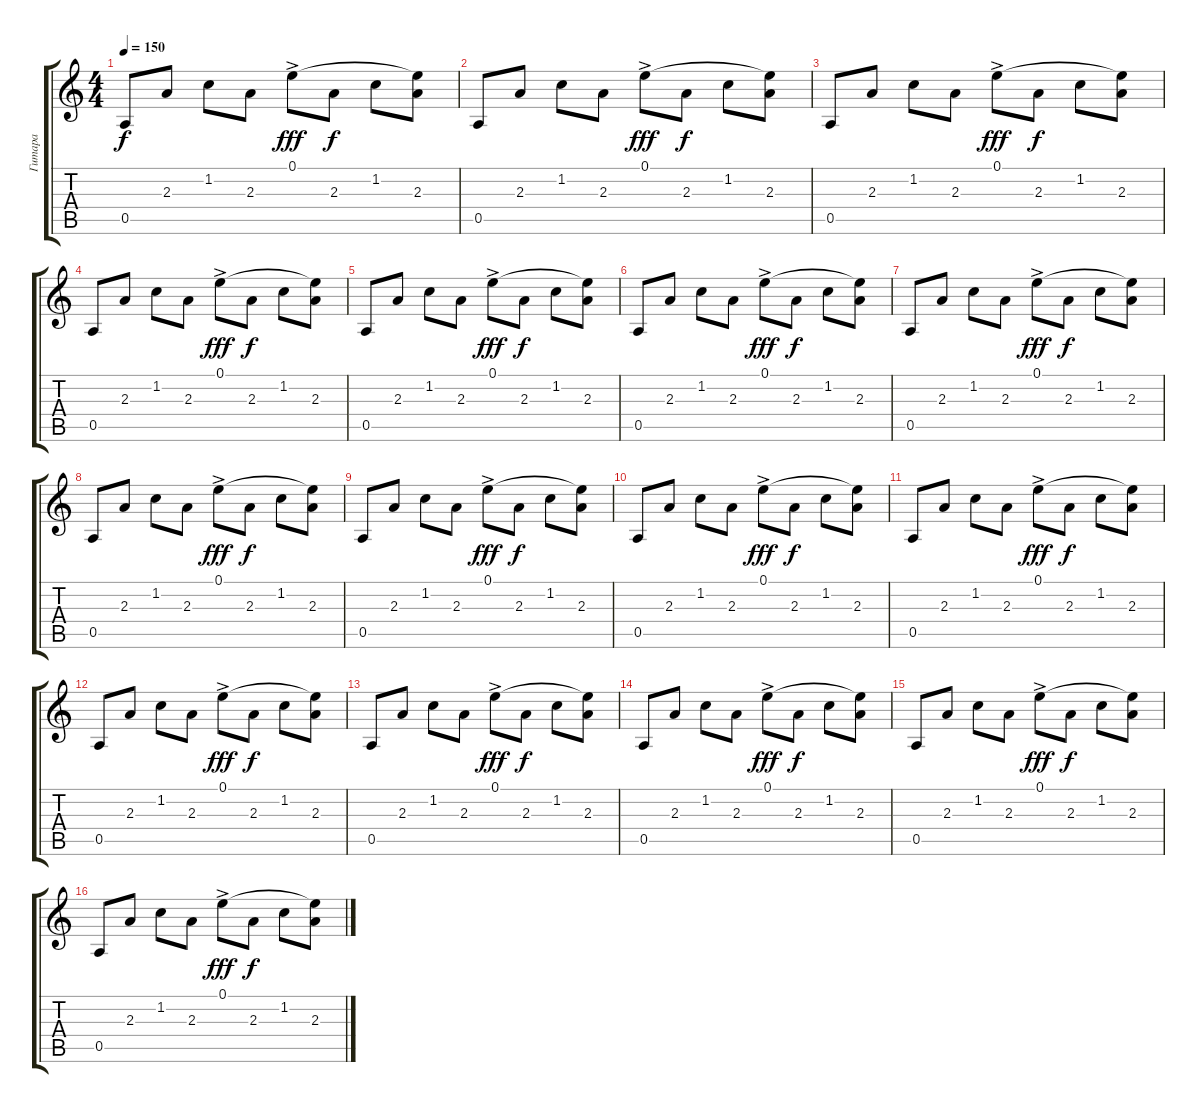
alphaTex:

\track ("Гитара" "Гитара") {instrument acousticguitarsteel}
\staff {score tabs}
\tuning (E4 B3 G3 D3 A2 E2) {hide}
\ts (4 4)
\tempo 150
\clef g2
\ks c
0.5.8{dy f instrument acousticguitarsteel} 2.3.8 1.2.8 2.3.8 0.1{ac}.8{dy fff} 2.3.8{dy f} 1.2.8 (0.1{t} 2.3).8 |
0.5.8 2.3.8 1.2.8 2.3.8 0.1{ac}.8{dy fff} 2.3.8{dy f} 1.2.8 (0.1{t} 2.3).8 |
0.5.8 2.3.8 1.2.8 2.3.8 0.1{ac}.8{dy fff} 2.3.8{dy f} 1.2.8 (0.1{t} 2.3).8 |
0.5.8 2.3.8 1.2.8 2.3.8 0.1{ac}.8{dy fff} 2.3.8{dy f} 1.2.8 (0.1{t} 2.3).8 |
0.5.8 2.3.8 1.2.8 2.3.8 0.1{ac}.8{dy fff} 2.3.8{dy f} 1.2.8 (0.1{t} 2.3).8 |
0.5.8 2.3.8 1.2.8 2.3.8 0.1{ac}.8{dy fff} 2.3.8{dy f} 1.2.8 (0.1{t} 2.3).8 |
0.5.8 2.3.8 1.2.8 2.3.8 0.1{ac}.8{dy fff} 2.3.8{dy f} 1.2.8 (0.1{t} 2.3).8 |
0.5.8 2.3.8 1.2.8 2.3.8 0.1{ac}.8{dy fff} 2.3.8{dy f} 1.2.8 (0.1{t} 2.3).8 |
0.5.8 2.3.8 1.2.8 2.3.8 0.1{ac}.8{dy fff} 2.3.8{dy f} 1.2.8 (0.1{t} 2.3).8 |
0.5.8 2.3.8 1.2.8 2.3.8 0.1{ac}.8{dy fff} 2.3.8{dy f} 1.2.8 (0.1{t} 2.3).8 |
0.5.8 2.3.8 1.2.8 2.3.8 0.1{ac}.8{dy fff} 2.3.8{dy f} 1.2.8 (0.1{t} 2.3).8 |
0.5.8 2.3.8 1.2.8 2.3.8 0.1{ac}.8{dy fff} 2.3.8{dy f} 1.2.8 (0.1{t} 2.3).8 |
0.5.8 2.3.8 1.2.8 2.3.8 0.1{ac}.8{dy fff} 2.3.8{dy f} 1.2.8 (0.1{t} 2.3).8 |
0.5.8 2.3.8 1.2.8 2.3.8 0.1{ac}.8{dy fff} 2.3.8{dy f} 1.2.8 (0.1{t} 2.3).8 |
0.5.8 2.3.8 1.2.8 2.3.8 0.1{ac}.8{dy fff} 2.3.8{dy f} 1.2.8 (0.1{t} 2.3).8 |
0.5.8 2.3.8 1.2.8 2.3.8 0.1{ac}.8{dy fff} 2.3.8{dy f} 1.2.8 (0.1{t} 2.3).8
